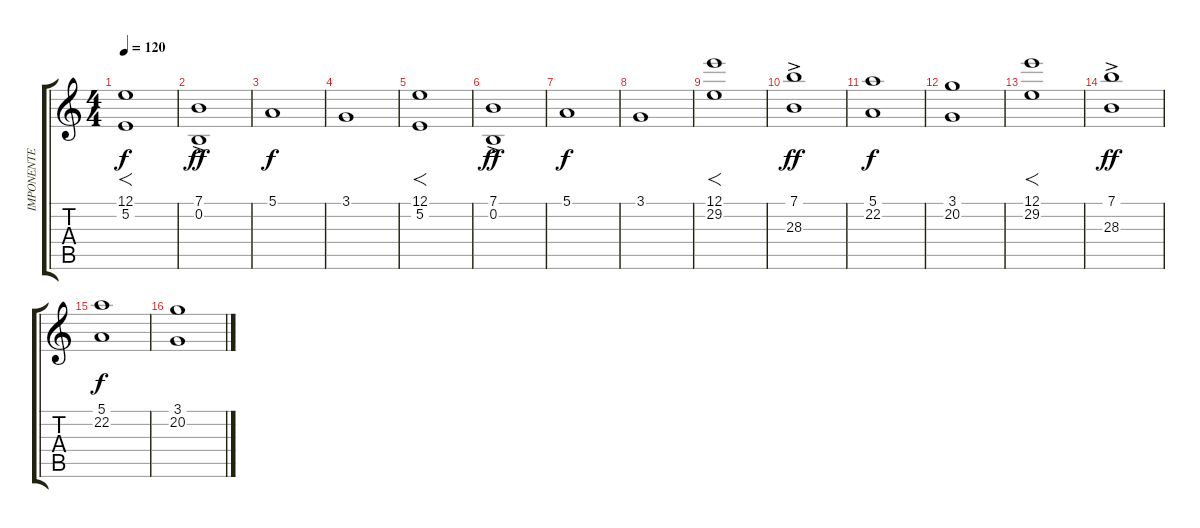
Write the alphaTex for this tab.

\track ("IMPONENTE" "IMPONENTE") {instrument stringensemble1}
\staff {score tabs}
\tuning (E4 B3 G3 D3 A2 E2) {hide}
\ts (4 4)
\tempo 120
\clef g2
\ks c
(12.1 5.2).1{f dy f} |
(7.1{ac} 0.2).1{dy ff} |
5.1.1{dy f} |
3.1.1 |
(12.1 5.2).1{f} |
(7.1{ac} 0.2).1{dy ff} |
5.1.1{dy f} |
3.1.1 |
(12.1 29.2).1{f} |
(7.1{ac} 28.3).1{dy ff} |
(5.1 22.2).1{dy f} |
(3.1 20.2).1 |
(12.1 29.2).1{f} |
(7.1{ac} 28.3).1{dy ff} |
(5.1 22.2).1{dy f} |
(3.1 20.2).1
